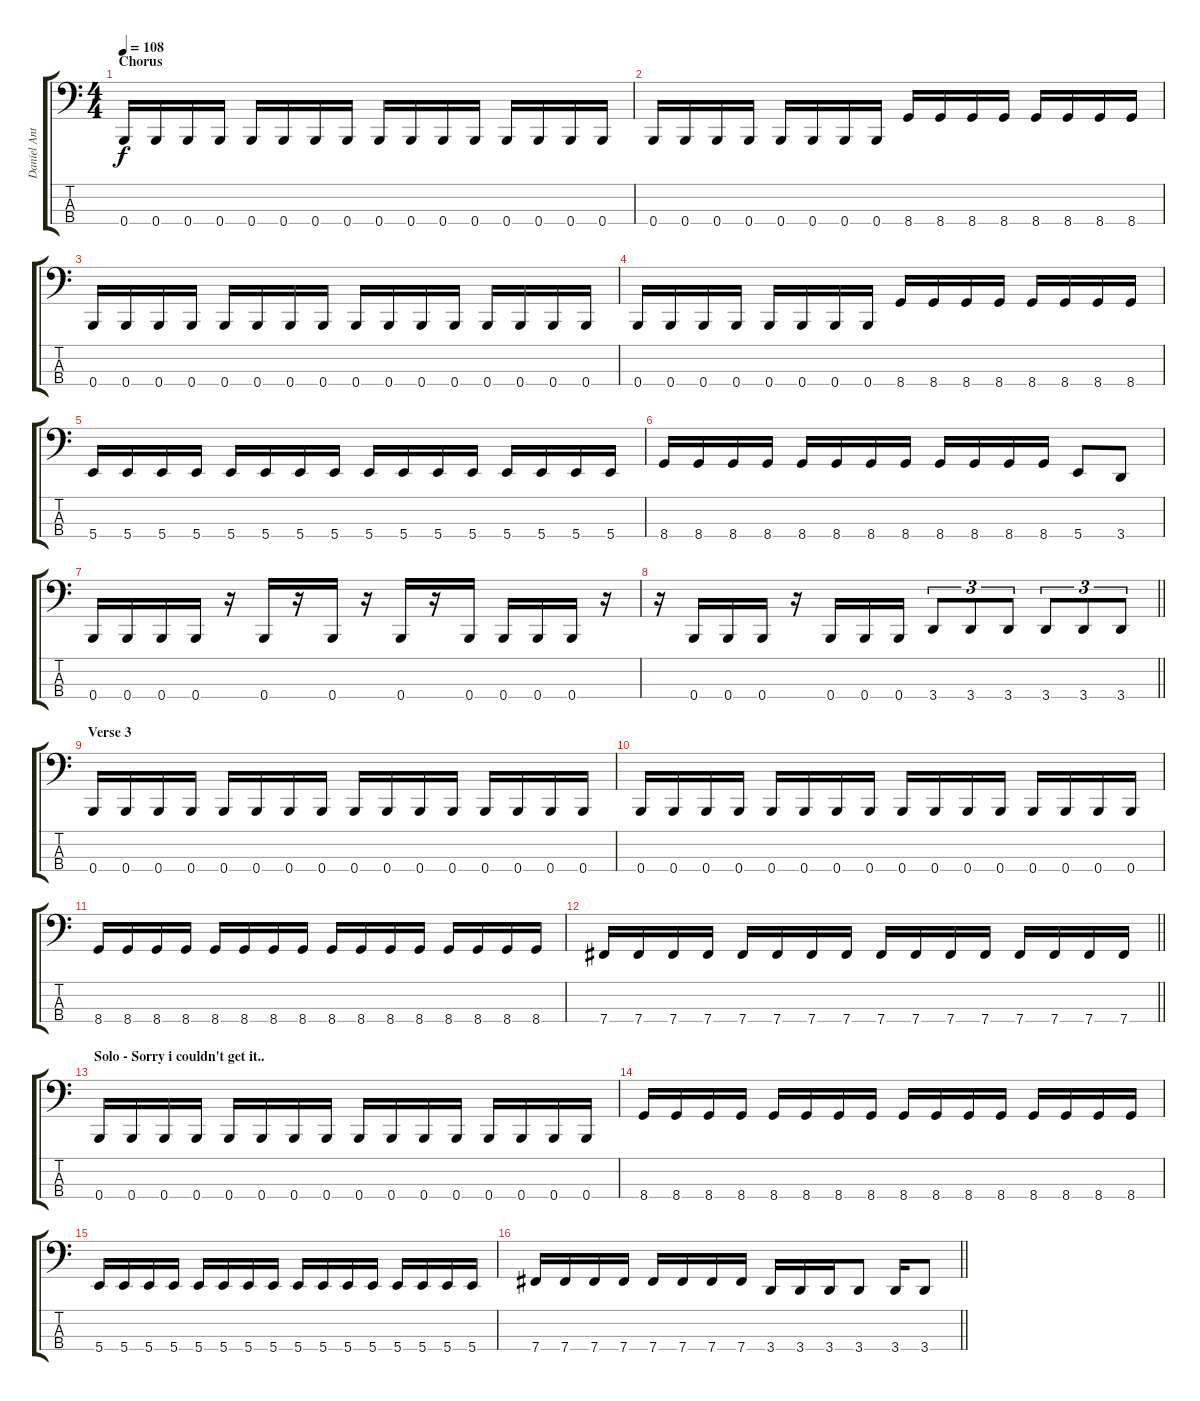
\track ("Daniel Antonsson" "Daniel Ant") {instrument electricbasspick}
\staff {score tabs}
\tuning (E2 B1 Gb1 B0) {hide}
\ts (4 4)
\section ("" "Chorus")
\tempo 108
\clef f4
\ks c
0.4.16{dy f} 0.4.16 0.4.16 0.4.16 0.4.16 0.4.16 0.4.16 0.4.16 0.4.16 0.4.16 0.4.16 0.4.16 0.4.16 0.4.16 0.4.16 0.4.16 |
0.4.16 0.4.16 0.4.16 0.4.16 0.4.16 0.4.16 0.4.16 0.4.16 8.4.16 8.4.16 8.4.16 8.4.16 8.4.16 8.4.16 8.4.16 8.4.16 |
0.4.16 0.4.16 0.4.16 0.4.16 0.4.16 0.4.16 0.4.16 0.4.16 0.4.16 0.4.16 0.4.16 0.4.16 0.4.16 0.4.16 0.4.16 0.4.16 |
0.4.16 0.4.16 0.4.16 0.4.16 0.4.16 0.4.16 0.4.16 0.4.16 8.4.16 8.4.16 8.4.16 8.4.16 8.4.16 8.4.16 8.4.16 8.4.16 |
5.4.16 5.4.16 5.4.16 5.4.16 5.4.16 5.4.16 5.4.16 5.4.16 5.4.16 5.4.16 5.4.16 5.4.16 5.4.16 5.4.16 5.4.16 5.4.16 |
8.4.16 8.4.16 8.4.16 8.4.16 8.4.16 8.4.16 8.4.16 8.4.16 8.4.16 8.4.16 8.4.16 8.4.16 5.4.8 3.4.8 |
0.4.16 0.4.16 0.4.16 0.4.16 r.16 0.4.16 r.16 0.4.16 r.16 0.4.16 r.16 0.4.16 0.4.16 0.4.16 0.4.16 r.16 |
\barLineRight lightlight
r.16 0.4.16 0.4.16 0.4.16 r.16 0.4.16 0.4.16 0.4.16 3.4.8{tu (3 2)} 3.4.8{tu (3 2)} 3.4.8{tu (3 2)} 3.4.8{tu (3 2)} 3.4.8{tu (3 2)} 3.4.8{tu (3 2)} |
\section ("" "Verse 3")
0.4.16 0.4.16 0.4.16 0.4.16 0.4.16 0.4.16 0.4.16 0.4.16 0.4.16 0.4.16 0.4.16 0.4.16 0.4.16 0.4.16 0.4.16 0.4.16 |
0.4.16 0.4.16 0.4.16 0.4.16 0.4.16 0.4.16 0.4.16 0.4.16 0.4.16 0.4.16 0.4.16 0.4.16 0.4.16 0.4.16 0.4.16 0.4.16 |
8.4.16 8.4.16 8.4.16 8.4.16 8.4.16 8.4.16 8.4.16 8.4.16 8.4.16 8.4.16 8.4.16 8.4.16 8.4.16 8.4.16 8.4.16 8.4.16 |
\barLineRight lightlight
7.4.16 7.4.16 7.4.16 7.4.16 7.4.16 7.4.16 7.4.16 7.4.16 7.4.16 7.4.16 7.4.16 7.4.16 7.4.16 7.4.16 7.4.16 7.4.16 |
\section ("" "Solo - Sorry i couldn't get it..")
0.4.16 0.4.16 0.4.16 0.4.16 0.4.16 0.4.16 0.4.16 0.4.16 0.4.16 0.4.16 0.4.16 0.4.16 0.4.16 0.4.16 0.4.16 0.4.16 |
8.4.16 8.4.16 8.4.16 8.4.16 8.4.16 8.4.16 8.4.16 8.4.16 8.4.16 8.4.16 8.4.16 8.4.16 8.4.16 8.4.16 8.4.16 8.4.16 |
5.4.16 5.4.16 5.4.16 5.4.16 5.4.16 5.4.16 5.4.16 5.4.16 5.4.16 5.4.16 5.4.16 5.4.16 5.4.16 5.4.16 5.4.16 5.4.16 |
\barLineRight lightlight
7.4.16 7.4.16 7.4.16 7.4.16 7.4.16 7.4.16 7.4.16 7.4.16 3.4.16 3.4.16 3.4.16 3.4.8 3.4.16 3.4.8
